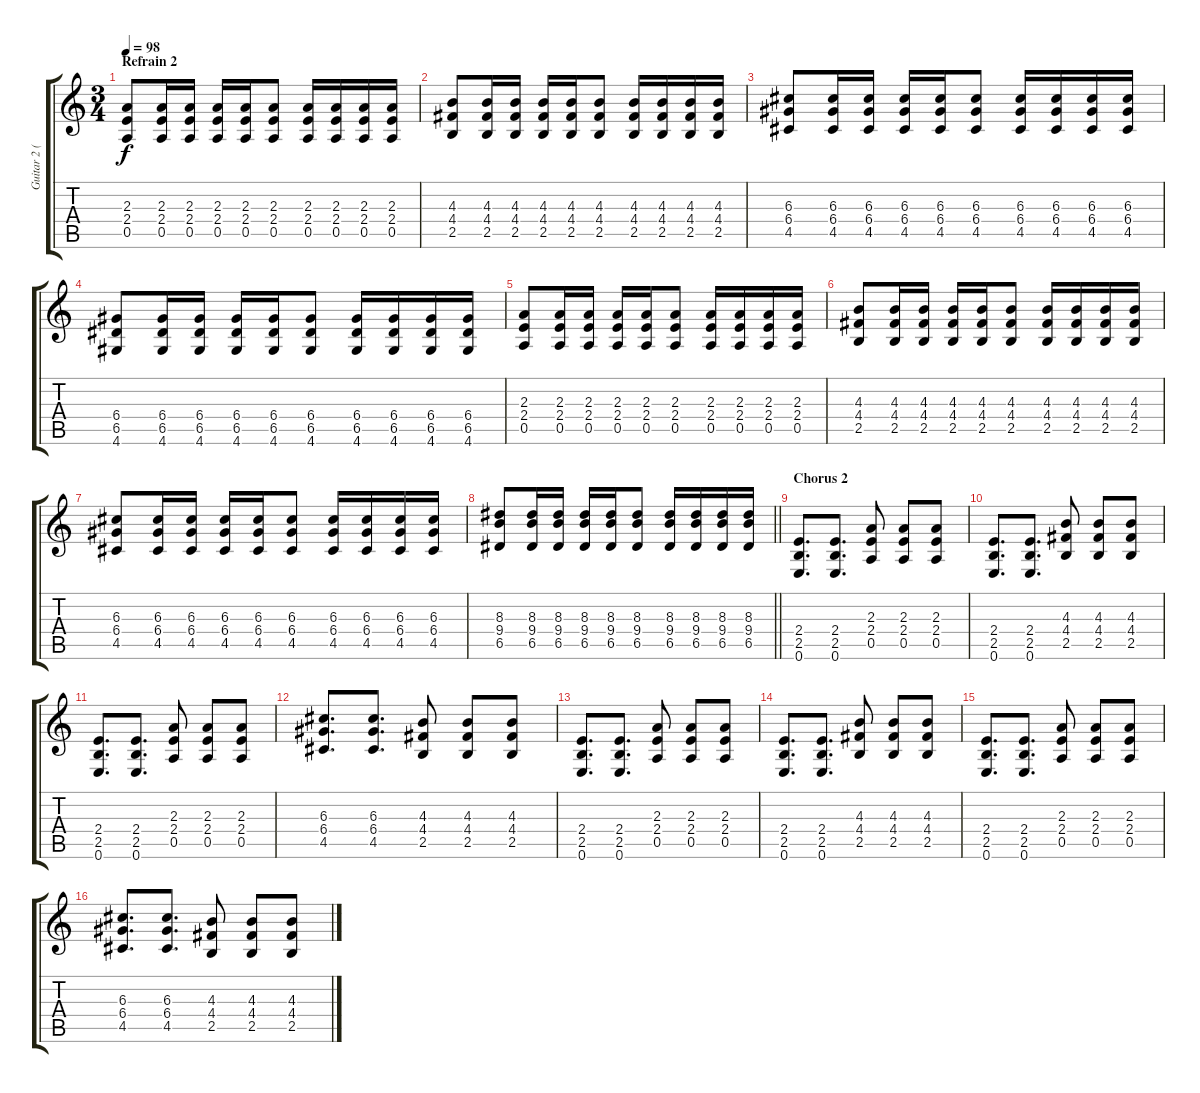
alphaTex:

\track ("Guitar 2 (Rythm)" "Guitar 2 (") {instrument overdrivenguitar}
\staff {score tabs}
\tuning (E4 B3 G3 D3 A2 E2) {hide}
\ts (3 4)
\section ("" "Refrain 2")
\tempo 98
\clef g2
\ks c
(2.3 2.4 0.5).8{dy f instrument electricguitarclean} (2.3 2.4 0.5).16 (2.3 2.4 0.5).16 (2.3 2.4 0.5).16 (2.3 2.4 0.5).16 (2.3 2.4 0.5).8 (2.3 2.4 0.5).16 (2.3 2.4 0.5).16 (2.3 2.4 0.5).16 (2.3 2.4 0.5).16 |
(4.3 4.4 2.5).8 (4.3 4.4 2.5).16 (4.3 4.4 2.5).16 (4.3 4.4 2.5).16 (4.3 4.4 2.5).16 (4.3 4.4 2.5).8 (4.3 4.4 2.5).16 (4.3 4.4 2.5).16 (4.3 4.4 2.5).16 (4.3 4.4 2.5).16 |
(6.3 6.4 4.5).8 (6.3 6.4 4.5).16 (6.3 6.4 4.5).16 (6.3 6.4 4.5).16 (6.3 6.4 4.5).16 (6.3 6.4 4.5).8 (6.3 6.4 4.5).16 (6.3 6.4 4.5).16 (6.3 6.4 4.5).16 (6.3 6.4 4.5).16 |
(6.4 6.5 4.6).8 (6.4 6.5 4.6).16 (6.4 6.5 4.6).16 (6.4 6.5 4.6).16 (6.4 6.5 4.6).16 (6.4 6.5 4.6).8 (6.4 6.5 4.6).16 (6.4 6.5 4.6).16 (6.4 6.5 4.6).16 (6.4 6.5 4.6).16 |
(2.3 2.4 0.5).8 (2.3 2.4 0.5).16 (2.3 2.4 0.5).16 (2.3 2.4 0.5).16 (2.3 2.4 0.5).16 (2.3 2.4 0.5).8 (2.3 2.4 0.5).16 (2.3 2.4 0.5).16 (2.3 2.4 0.5).16 (2.3 2.4 0.5).16 |
(4.3 4.4 2.5).8 (4.3 4.4 2.5).16 (4.3 4.4 2.5).16 (4.3 4.4 2.5).16 (4.3 4.4 2.5).16 (4.3 4.4 2.5).8 (4.3 4.4 2.5).16 (4.3 4.4 2.5).16 (4.3 4.4 2.5).16 (4.3 4.4 2.5).16 |
(6.3 6.4 4.5).8 (6.3 6.4 4.5).16 (6.3 6.4 4.5).16 (6.3 6.4 4.5).16 (6.3 6.4 4.5).16 (6.3 6.4 4.5).8 (6.3 6.4 4.5).16 (6.3 6.4 4.5).16 (6.3 6.4 4.5).16 (6.3 6.4 4.5).16 |
\barLineRight lightlight
(8.3 9.4 6.5).8 (8.3 9.4 6.5).16 (8.3 9.4 6.5).16 (8.3 9.4 6.5).16 (8.3 9.4 6.5).16 (8.3 9.4 6.5).8 (8.3 9.4 6.5).16 (8.3 9.4 6.5).16 (8.3 9.4 6.5).16 (8.3 9.4 6.5).16 |
\section ("" "Chorus 2")
(2.4 2.5 0.6).8{d instrument overdrivenguitar} (2.4 2.5 0.6).8{d} (2.3 2.4 0.5).8 (2.3 2.4 0.5).8 (2.3 2.4 0.5).8 |
(2.4 2.5 0.6).8{d} (2.4 2.5 0.6).8{d} (4.3 4.4 2.5).8 (4.3 4.4 2.5).8 (4.3 4.4 2.5).8 |
(2.4 2.5 0.6).8{d} (2.4 2.5 0.6).8{d} (2.3 2.4 0.5).8 (2.3 2.4 0.5).8 (2.3 2.4 0.5).8 |
(6.3 6.4 4.5).8{d} (6.3 6.4 4.5).8{d} (4.3 4.4 2.5).8 (4.3 4.4 2.5).8 (4.3 4.4 2.5).8 |
(2.4 2.5 0.6).8{d} (2.4 2.5 0.6).8{d} (2.3 2.4 0.5).8 (2.3 2.4 0.5).8 (2.3 2.4 0.5).8 |
(2.4 2.5 0.6).8{d} (2.4 2.5 0.6).8{d} (4.3 4.4 2.5).8 (4.3 4.4 2.5).8 (4.3 4.4 2.5).8 |
(2.4 2.5 0.6).8{d} (2.4 2.5 0.6).8{d} (2.3 2.4 0.5).8 (2.3 2.4 0.5).8 (2.3 2.4 0.5).8 |
(6.3 6.4 4.5).8{d} (6.3 6.4 4.5).8{d} (4.3 4.4 2.5).8 (4.3 4.4 2.5).8 (4.3 4.4 2.5).8
